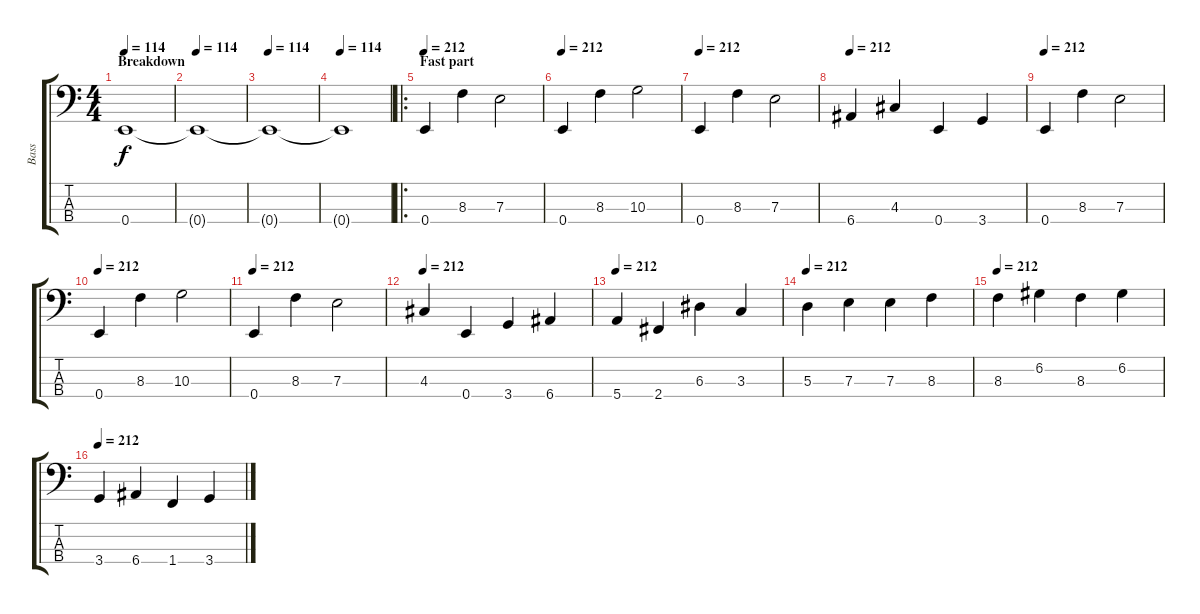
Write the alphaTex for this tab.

\track ("Bass" "Bass") {instrument electricbassfinger}
\staff {score tabs}
\tuning (G2 D2 A1 E1) {hide}
\ts (4 4)
\section ("" "Breakdown")
\tempo 114
\clef f4
\ks c
0.4.1{dy f} |
\tempo 114
0.4{t}.1 |
\tempo 114
0.4{t}.1 |
\tempo 114
0.4{t}.1 |
\ro
\section ("" "Fast part")
\tempo 208
\tempo 212
0.4.4 8.3.4 7.3.2 |
\tempo 212
0.4.4 8.3.4 10.3.2 |
\tempo 208
\tempo 212
0.4.4 8.3.4 7.3.2 |
\tempo 212
6.4.4 4.3.4 0.4.4 3.4.4 |
\tempo 208
\tempo 212
0.4.4 8.3.4 7.3.2 |
\tempo 212
0.4.4 8.3.4 10.3.2 |
\tempo 208
\tempo 212
0.4.4 8.3.4 7.3.2 |
\tempo 212
4.3.4 0.4.4 3.4.4 6.4.4 |
\tempo 212
5.4.4 2.4.4 6.3.4 3.3.4 |
\tempo 212
5.3.4 7.3.4 7.3.4 8.3.4 |
\tempo 212
8.3.4 6.2.4 8.3.4 6.2.4 |
\tempo 212
3.4.4 6.4.4 1.4.4 3.4.4
